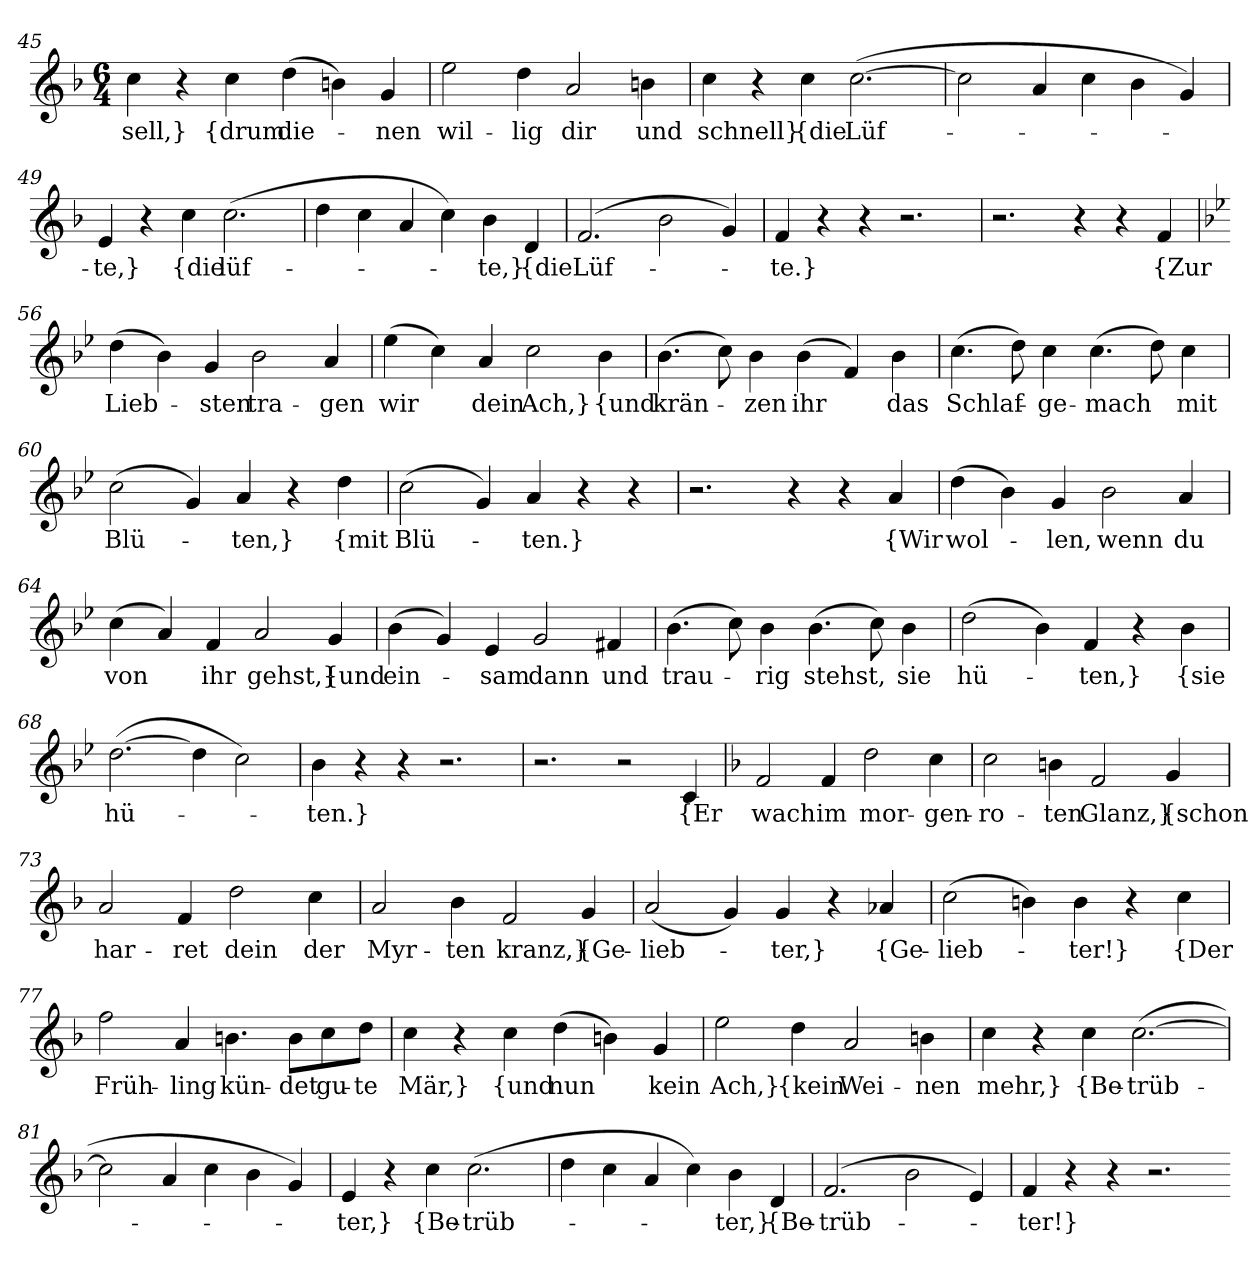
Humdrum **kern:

**kern	**text
*part1	*part1
*staff1	*staff1
*clefG2	*
*k[b-]	*
*M6/4	*
=45	=45
4cc	-sell,}
4r	.
4cc	{drum
(4dd	die-
4bn)	.
4g	-nen
=46	=46
2ee	wil-
4dd	-lig
2a	dir
4bn	und
=47	=47
4cc	schnell}
4r	.
4cc	{die
([2.cc	Lüf-
=48	=48
2cc]	.
4a	.
4cc	.
4b-	.
4g)	.
=49	=49
4e	-te,}
4r	.
4cc	{die
(2.cc	lüf-
=50	=50
4dd	.
4cc	.
4a	.
4cc)	.
4b-	-te,}
4d	{die
=51	=51
(2.f	Lüf-
2b-	.
4g)	.
=52	=52
4f	-te.}
4r	.
4r	.
2.r	.
=55	=55
2.r	.
4r	.
4r	.
4f	{Zur
=56	=56
*k[b-e-]	*
(4dd	Lieb-
4b-)	.
4g	-sten
2b-	tra-
4a	-gen
=57	=57
(4ee-	wir
4cc)	.
4a	dein
2cc	Ach,}
4b-	{und
=58	=58
(4.b-	krän-
8cc)	.
4b-	-zen
(4b-	ihr
4f)	.
4b-	das
=59	=59
(4.cc	Schlaf-
8dd)	.
4cc	ge-
(4.cc	-mach
8dd)	.
4cc	mit
=60	=60
(2cc	Blü-
4g)	.
4a	-ten,}
4r	.
4dd	{mit
=61	=61
(2cc	Blü-
4g)	.
4a	-ten.}
4r	.
4r	.
=62	=62
2.r	.
4r	.
4r	.
4a	{Wir
=63	=63
(4dd	wol-
4b-)	.
4g	-len,
2b-	wenn
4a	du
=64	=64
(4cc	von
4a)	.
4f	ihr
2a	gehst,}
4g	{und
=65	=65
(4b-	ein-
4g)	.
4e-	-sam
2g	dann
4f#X	und
=66	=66
(4.b-	trau-
8cc)	.
4b-	-rig
(4.b-	stehst,
8cc)	.
4b-	sie
=67	=67
(2dd	hü-
4b-)	.
4f	-ten,}
4r	.
4b-	{sie
=68	=68
([2.dd	hü-
4dd]	.
2cc)	.
=69	=69
4b-	-ten.}
4r	.
4r	.
2.r	.
=70	=70
2.r	.
2r	.
4c	{Er
=71	=71
*k[b-]	*
2f	wach
4f	im
2dd	mor-
4cc	-gen-
=72	=72
2cc	-ro-
4bn	-ten
2f	Glanz,}
4g	{schon
=73	=73
2a	har-
4f	-ret
2dd	dein
4cc	der
=74	=74
2a	Myr-
4b-	-ten
2f	kranz,}
4g	{Ge-
=75	=75
(2a	-lieb-
4g)	.
4g	-ter,}
4r	.
4a-X	{Ge-
=76	=76
(2cc	-lieb-
4bn)	.
4b	-ter!}
4r	.
4cc	{Der
=77	=77
2ff	Früh-
4a	-ling
4.bn	kün-
8b\L	-det
8cc\	gu-
8dd\J	-te
=78	=78
4cc	Mär,}
4r	.
4cc	{und
(4dd	nun
4bn)	.
4g	kein
=79	=79
2ee	Ach,}
4dd	{kein
2a	Wei-
4bn	-nen
=80	=80
4cc	mehr,}
4r	.
4cc	{Be-
([2.cc	-trüb-
=81	=81
2cc]	.
4a	.
4cc	.
4b-	.
4g)	.
=82	=82
4e	ter,}
4r	.
4cc	{Be-
(2.cc	-trüb-
=83	=83
4dd	.
4cc	.
4a	.
4cc)	.
4b-	-ter,}
4d	{Be-
=84	=84
(2.f	-trüb-
2b-	.
4e)	.
=85	=85
4f	-ter!}
4r	.
4r	.
2.r	.
=-	=-
*-	*-
